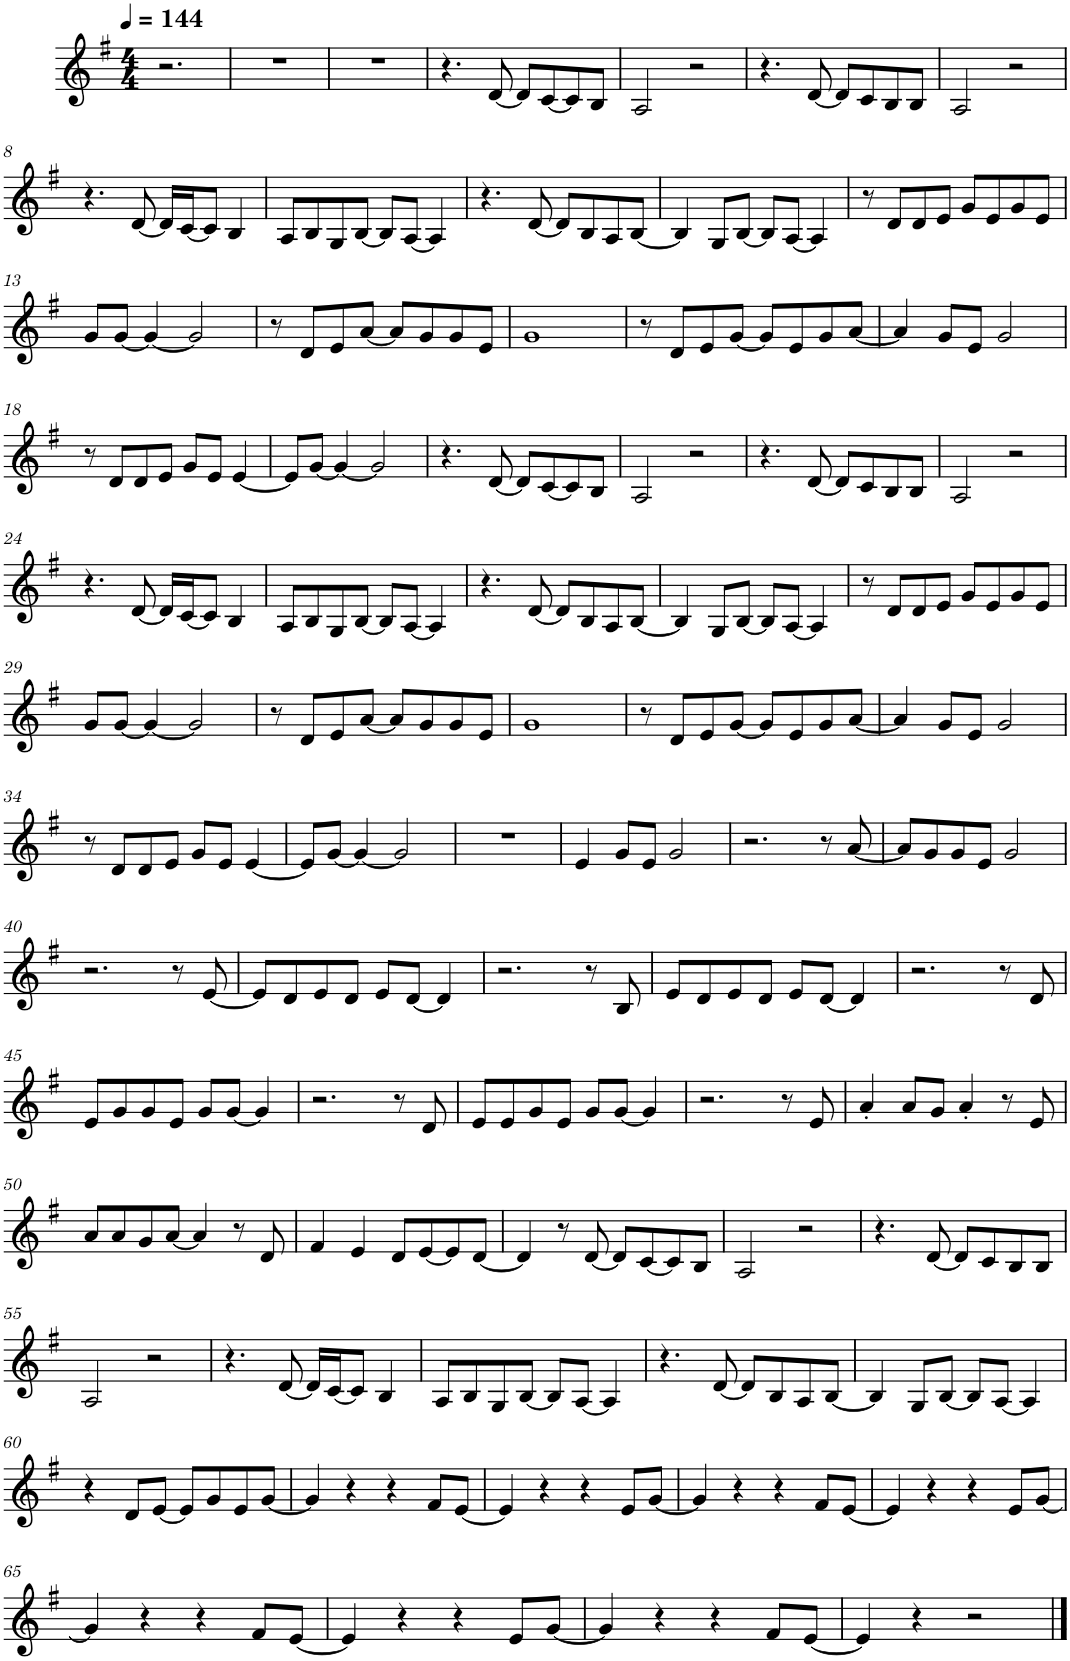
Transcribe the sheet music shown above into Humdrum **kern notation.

**kern
*part1
*staff1
*I"Piano
*I'Pno.
*clefG2
*k[f#]
*M4/4
*MM144
=1
2.r
=2
1r
=3
1r
=4
4.r
[8d/
8d/L]
[8c/
8c/]
8B/J
=5
2A/
2r
=6
4.r
[8d/
8d/L]
8c/
8B/
8B/J
=7
2A/
2r
!!LO:LB:g=z
=8
4.r
[8d/
16d/LL]
[16c/J
8c/J]
4B/
=9
8A/L
8B/
8G/
[8B/J
8B/L]
[8A/J
4A/]
=10
4.r
[8d/
8d/L]
8B/
8A/
[8B/J
=11
4B/]
8G/L
[8B/J
8B/L]
[8A/J
4A/]
=12
8r
8d/L
8d/
8e/J
8g/L
8e/
8g/
8e/J
!!LO:LB:g=z
=13
8g/L
[8g/J
4g/_
2g/]
=14
8r
8d/L
8e/
[8a/J
8a/L]
8g/
8g/
8e/J
=15
1g
=16
8r
8d/L
8e/
[8g/J
8g/L]
8e/
8g/
[8a/J
=17
4a/]
8g/L
8e/J
2g/
!!LO:LB:g=z
=18
8r
8d/L
8d/
8e/J
8g/L
8e/J
[4e/
=19
8e/L]
[8g/J
4g/_
2g/]
=20
4.r
[8d/
8d/L]
[8c/
8c/]
8B/J
=21
2A/
2r
=22
4.r
[8d/
8d/L]
8c/
8B/
8B/J
=23
2A/
2r
!!LO:LB:g=z
=24
4.r
[8d/
16d/LL]
[16c/J
8c/J]
4B/
=25
8A/L
8B/
8G/
[8B/J
8B/L]
[8A/J
4A/]
=26
4.r
[8d/
8d/L]
8B/
8A/
[8B/J
=27
4B/]
8G/L
[8B/J
8B/L]
[8A/J
4A/]
=28
8r
8d/L
8d/
8e/J
8g/L
8e/
8g/
8e/J
!!LO:LB:g=z
=29
8g/L
[8g/J
4g/_
2g/]
=30
8r
8d/L
8e/
[8a/J
8a/L]
8g/
8g/
8e/J
=31
1g
=32
8r
8d/L
8e/
[8g/J
8g/L]
8e/
8g/
[8a/J
=33
4a/]
8g/L
8e/J
2g/
!!LO:LB:g=z
=34
8r
8d/L
8d/
8e/J
8g/L
8e/J
[4e/
=35
8e/L]
[8g/J
4g/_
2g/]
=36
1r
=37
4e/
8g/L
8e/J
2g/
=38
2.r
8r
[8a/
=39
8a/L]
8g/
8g/
8e/J
2g/
!!LO:LB:g=z
=40
2.r
8r
[8e/
=41
8e/L]
8d/
8e/
8d/J
8e/L
[8d/J
4d/]
=42
2.r
8r
8B/
=43
8e/L
8d/
8e/
8d/J
8e/L
[8d/J
4d/]
=44
2.r
8r
8d/
!!LO:LB:g=z
=45
8e/L
8g/
8g/
8e/J
8g/L
[8g/J
4g/]
=46
2.r
8r
8d/
=47
8e/L
8e/
8g/
8e/J
8g/L
[8g/J
4g/]
=48
2.r
8r
8e/
=49
4a'/
8a/L
8g/J
4a'/
8r
8e/
!!LO:LB:g=z
=50
8a/L
8a/
8g/
[8a/J
4a/]
8r
8d/
=51
4f#/
4e/
8d/L
[8e/
8e/]
[8d/J
=52
4d/]
8r
[8d/
8d/L]
[8c/
8c/]
8B/J
=53
2A/
2r
=54
4.r
[8d/
8d/L]
8c/
8B/
8B/J
!!LO:LB:g=z
=55
2A/
2r
=56
4.r
[8d/
16d/LL]
[16c/J
8c/J]
4B/
=57
8A/L
8B/
8G/
[8B/J
8B/L]
[8A/J
4A/]
=58
4.r
[8d/
8d/L]
8B/
8A/
[8B/J
=59
4B/]
8G/L
[8B/J
8B/L]
[8A/J
4A/]
!!LO:LB:g=z
=60
4r
8d/L
[8e/J
8e/L]
8g/
8e/
[8g/J
=61
4g/]
4r
4r
8f#/L
[8e/J
=62
4e/]
4r
4r
8e/L
[8g/J
=63
4g/]
4r
4r
8f#/L
[8e/J
=64
4e/]
4r
4r
8e/L
[8g/J
!!LO:LB:g=z
=65
4g/]
4r
4r
8f#/L
[8e/J
=66
4e/]
4r
4r
8e/L
[8g/J
=67
4g/]
4r
4r
8f#/L
[8e/J
=68
4e/]
4r
2r
==
*-
